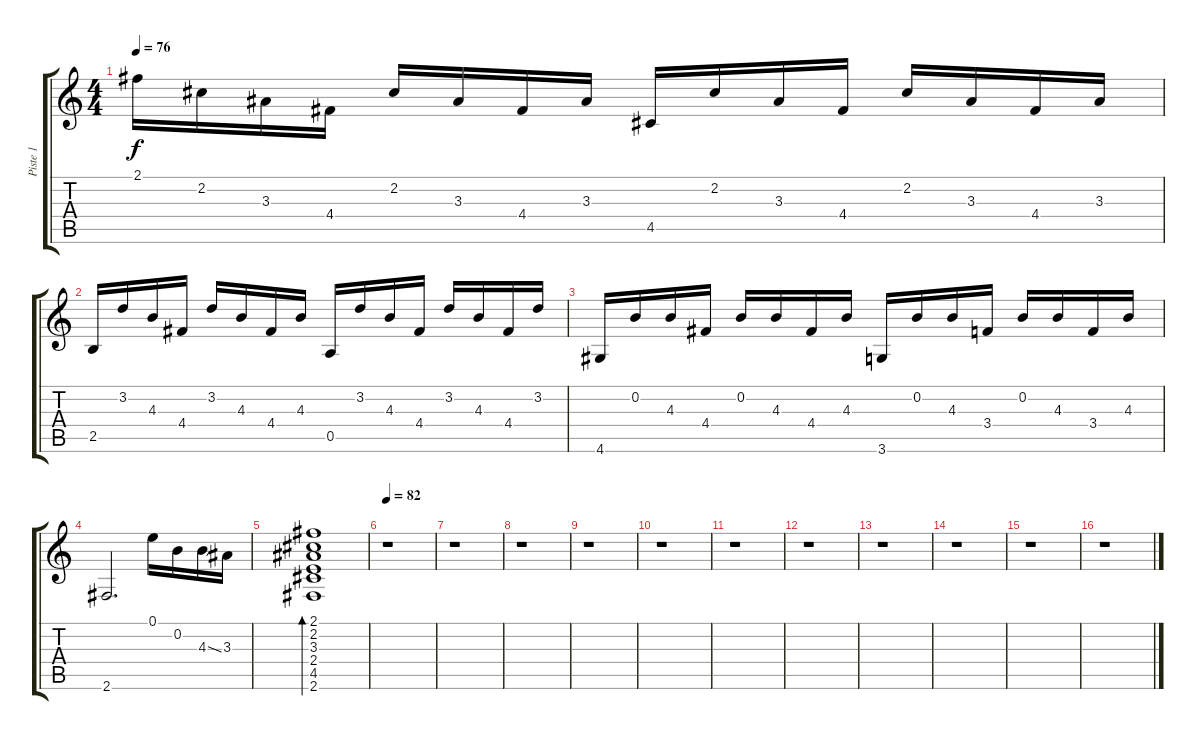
\track ("Piste 1" "Piste 1") {instrument electricguitarjazz}
\staff {score tabs}
\tuning (E4 B3 G3 D3 A2 E2) {hide}
\ts (4 4)
\tempo 76
\clef g2
\ks c
2.1.16{dy f} 2.2.16 3.3.16 4.4.16 2.2.16 3.3.16 4.4.16 3.3.16 4.5.16 2.2.16 3.3.16 4.4.16 2.2.16 3.3.16 4.4.16 3.3.16 |
2.5.16 3.2.16 4.3.16 4.4.16 3.2.16 4.3.16 4.4.16 4.3.16 0.5.16 3.2.16 4.3.16 4.4.16 3.2.16 4.3.16 4.4.16 3.2.16 |
4.6.16 0.2.16 4.3.16 4.4.16 0.2.16 4.3.16 4.4.16 4.3.16 3.6.16 0.2.16 4.3.16 3.4.16 0.2.16 4.3.16 3.4.16 4.3.16 |
2.6.2{d} 0.1.16 0.2.16 4.3{ss}.16 3.3.16 |
(2.1 2.2 3.3 2.4 4.5 2.6).1{bd 240} |
\tempo 82
r.1 |
r.1 |
r.1 |
r.1 |
r.1 |
r.1 |
r.1 |
r.1 |
r.1 |
r.1 |
r.1
